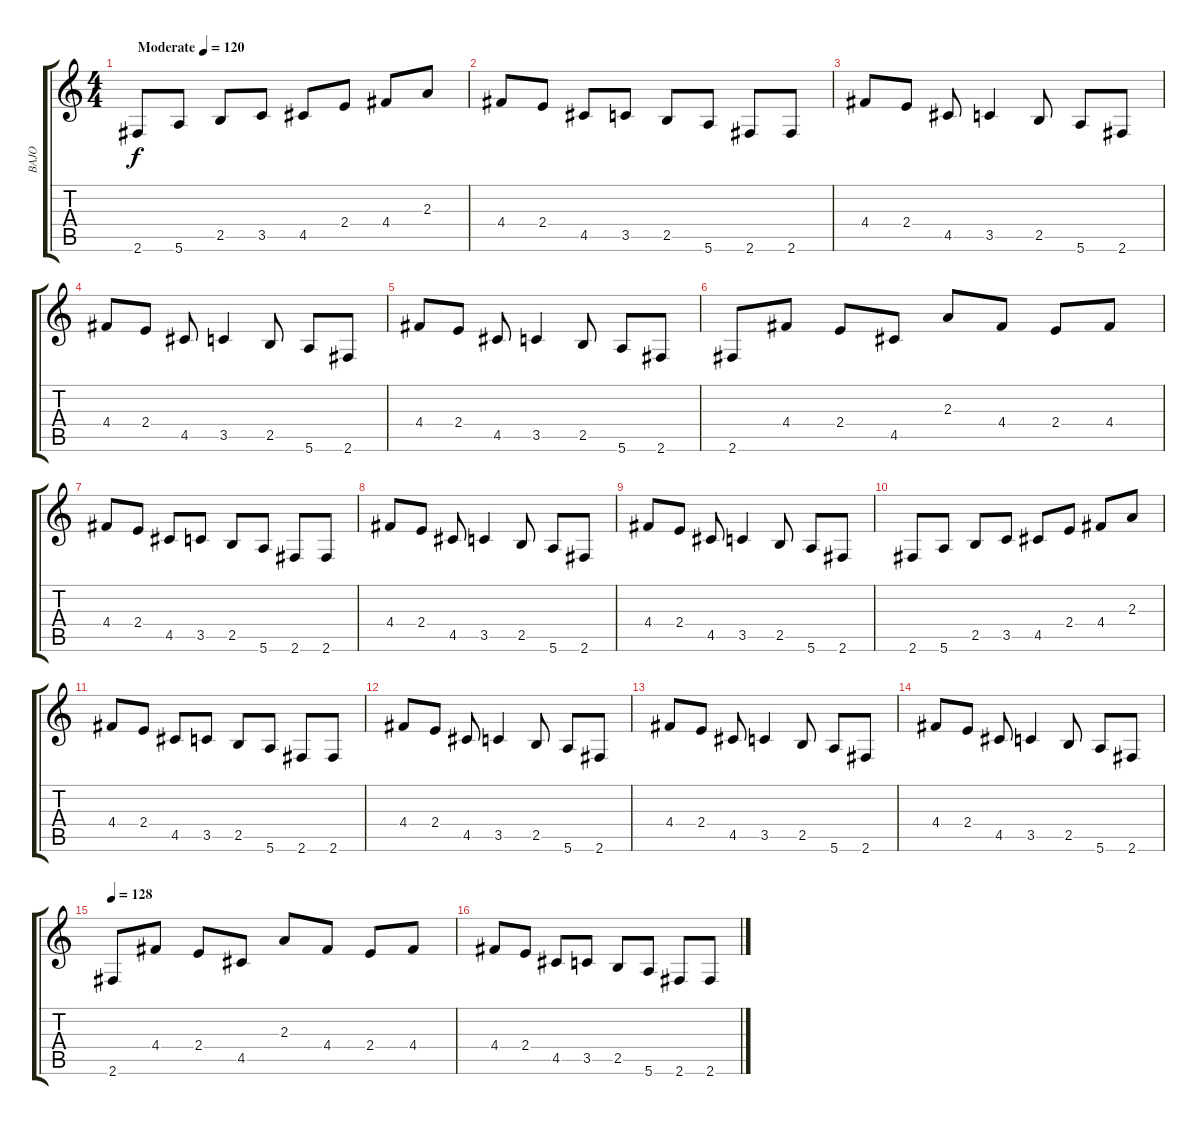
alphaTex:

\track (" BAJO" " BAJO") {instrument fretlessbass}
\staff {score tabs}
\tuning (E4 B3 G3 D3 A2 E2) {hide}
\ts (4 4)
\tempo (120 "Moderate")
\tempo 128
\tempo (120 "Moderate")
\clef g2
\ks c
2.6.8{dy f instrument fretlessbass} 5.6.8 2.5.8 3.5.8 4.5.8 2.4.8 4.4.8 2.3.8 |
4.4.8 2.4.8 4.5.8 3.5.8 2.5.8 5.6.8 2.6.8 2.6.8 |
4.4.8 2.4.8 4.5.8 3.5.4 2.5.8 5.6.8 2.6.8 |
4.4.8 2.4.8 4.5.8 3.5.4 2.5.8 5.6.8 2.6.8 |
4.4.8 2.4.8 4.5.8 3.5.4 2.5.8 5.6.8 2.6.8 |
2.6.8 4.4.8 2.4.8 4.5.8 2.3.8 4.4.8 2.4.8 4.4.8 |
4.4.8 2.4.8 4.5.8 3.5.8 2.5.8 5.6.8 2.6.8 2.6.8 |
4.4.8 2.4.8 4.5.8 3.5.4 2.5.8 5.6.8 2.6.8 |
4.4.8 2.4.8 4.5.8 3.5.4 2.5.8 5.6.8 2.6.8 |
2.6.8 5.6.8 2.5.8 3.5.8 4.5.8 2.4.8 4.4.8 2.3.8 |
4.4.8 2.4.8 4.5.8 3.5.8 2.5.8 5.6.8 2.6.8 2.6.8 |
4.4.8 2.4.8 4.5.8 3.5.4 2.5.8 5.6.8 2.6.8 |
4.4.8 2.4.8 4.5.8 3.5.4 2.5.8 5.6.8 2.6.8 |
4.4.8 2.4.8 4.5.8 3.5.4 2.5.8 5.6.8 2.6.8 |
\tempo 128
2.6.8 4.4.8 2.4.8 4.5.8 2.3.8 4.4.8 2.4.8 4.4.8 |
4.4.8 2.4.8 4.5.8 3.5.8 2.5.8 5.6.8 2.6.8 2.6.8
